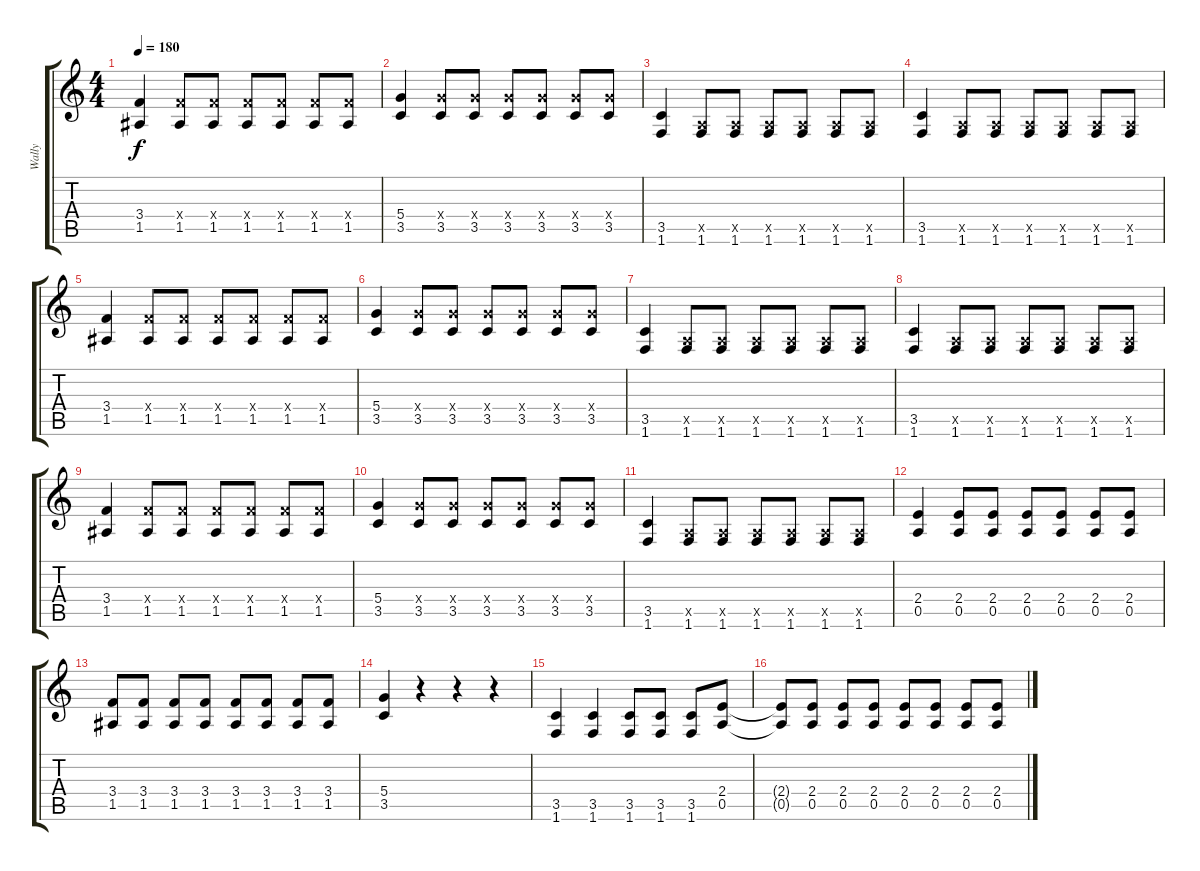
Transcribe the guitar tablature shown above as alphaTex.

\track ("Wally" "Wally") {instrument distortionguitar}
\staff {score tabs}
\tuning (E4 B3 G3 D3 A2 E2) {hide}
\ts (4 4)
\tempo 180
\clef g2
\ks c
(3.4 1.5).4{dy f} (3.4{x} 1.5).8 (3.4{x} 1.5).8 (3.4{x} 1.5).8 (3.4{x} 1.5).8 (3.4{x} 1.5).8 (3.4{x} 1.5).8 |
(5.4 3.5).4 (5.4{x} 3.5).8 (5.4{x} 3.5).8 (5.4{x} 3.5).8 (5.4{x} 3.5).8 (5.4{x} 3.5).8 (5.4{x} 3.5).8 |
(3.5 1.6).4 (0.5{x} 1.6).8 (0.5{x} 1.6).8 (0.5{x} 1.6).8 (0.5{x} 1.6).8 (0.5{x} 1.6).8 (0.5{x} 1.6).8 |
(3.5 1.6).4 (0.5{x} 1.6).8 (0.5{x} 1.6).8 (0.5{x} 1.6).8 (0.5{x} 1.6).8 (0.5{x} 1.6).8 (0.5{x} 1.6).8 |
(3.4 1.5).4 (3.4{x} 1.5).8 (3.4{x} 1.5).8 (3.4{x} 1.5).8 (3.4{x} 1.5).8 (3.4{x} 1.5).8 (3.4{x} 1.5).8 |
(5.4 3.5).4 (5.4{x} 3.5).8 (5.4{x} 3.5).8 (5.4{x} 3.5).8 (5.4{x} 3.5).8 (5.4{x} 3.5).8 (5.4{x} 3.5).8 |
(3.5 1.6).4 (0.5{x} 1.6).8 (0.5{x} 1.6).8 (0.5{x} 1.6).8 (0.5{x} 1.6).8 (0.5{x} 1.6).8 (0.5{x} 1.6).8 |
(3.5 1.6).4 (0.5{x} 1.6).8 (0.5{x} 1.6).8 (0.5{x} 1.6).8 (0.5{x} 1.6).8 (0.5{x} 1.6).8 (0.5{x} 1.6).8 |
(3.4 1.5).4 (3.4{x} 1.5).8 (3.4{x} 1.5).8 (3.4{x} 1.5).8 (3.4{x} 1.5).8 (3.4{x} 1.5).8 (3.4{x} 1.5).8 |
(5.4 3.5).4 (5.4{x} 3.5).8 (5.4{x} 3.5).8 (5.4{x} 3.5).8 (5.4{x} 3.5).8 (5.4{x} 3.5).8 (5.4{x} 3.5).8 |
(3.5 1.6).4 (0.5{x} 1.6).8 (0.5{x} 1.6).8 (0.5{x} 1.6).8 (0.5{x} 1.6).8 (0.5{x} 1.6).8 (0.5{x} 1.6).8 |
(2.4 0.5).4 (2.4 0.5).8 (2.4 0.5).8 (2.4 0.5).8 (2.4 0.5).8 (2.4 0.5).8 (2.4 0.5).8 |
(3.4 1.5).8 (3.4 1.5).8 (3.4 1.5).8 (3.4 1.5).8 (3.4 1.5).8 (3.4 1.5).8 (3.4 1.5).8 (3.4 1.5).8 |
(5.4 3.5).4 r.4 r.4 r.4 |
(3.5 1.6).4 (3.5 1.6).4 (3.5 1.6).8 (3.5 1.6).8 (3.5 1.6).8 (2.4 0.5).8 |
(2.4{t} 0.5{t}).8 (2.4 0.5).8 (2.4 0.5).8 (2.4 0.5).8 (2.4 0.5).8 (2.4 0.5).8 (2.4 0.5).8 (2.4 0.5).8
